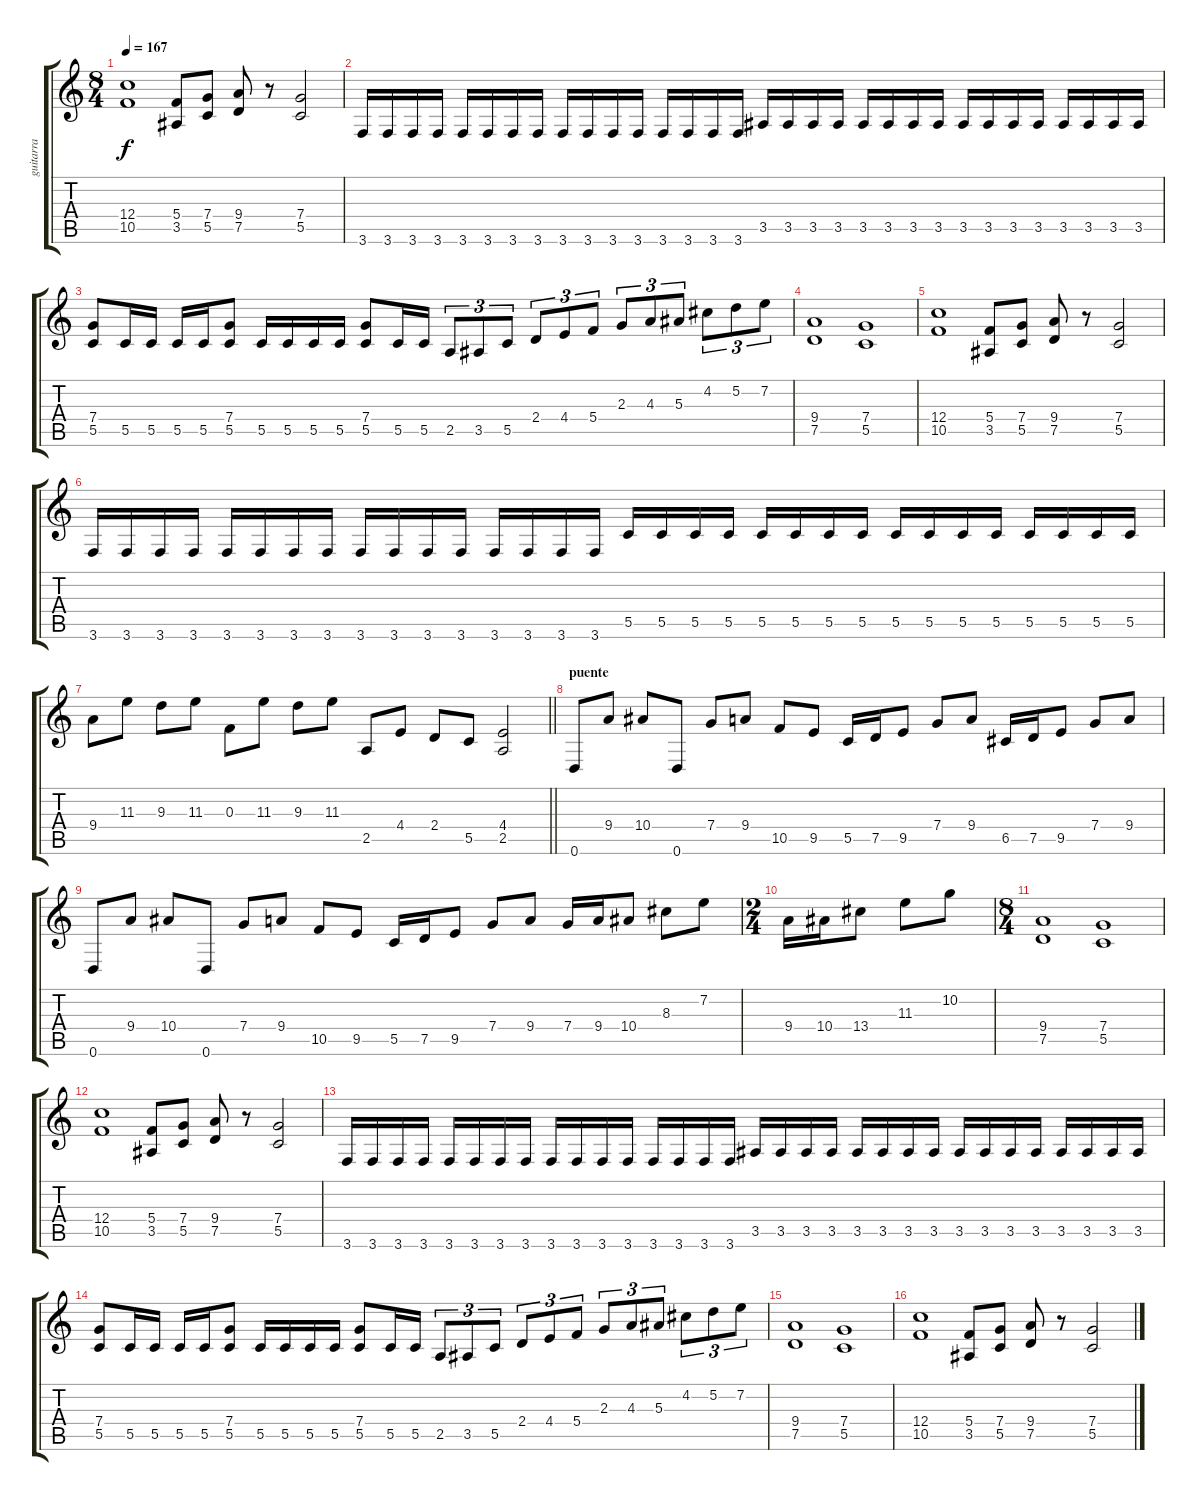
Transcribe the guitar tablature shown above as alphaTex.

\track ("guitarra" "guitarra") {instrument distortionguitar}
\staff {score tabs}
\tuning (D4 A3 F3 C3 G2 D2) {hide}
\ts (8 4)
\tempo 167
\clef g2
\ks c
(12.4 10.5).1{dy f} (5.4 3.5).8 (7.4 5.5).8 (9.4 7.5).8 r.8 (7.4 5.5).2 |
3.6.16 3.6.16 3.6.16 3.6.16 3.6.16 3.6.16 3.6.16 3.6.16 3.6.16 3.6.16 3.6.16 3.6.16 3.6.16 3.6.16 3.6.16 3.6.16 3.5.16 3.5.16 3.5.16 3.5.16 3.5.16 3.5.16 3.5.16 3.5.16 3.5.16 3.5.16 3.5.16 3.5.16 3.5.16 3.5.16 3.5.16 3.5.16 |
(7.4 5.5).8 5.5.16 5.5.16 5.5.16 5.5.16 (7.4 5.5).8 5.5.16 5.5.16 5.5.16 5.5.16 (7.4 5.5).8 5.5.16 5.5.16 2.5.8{tu (3 2)} 3.5.8{tu (3 2)} 5.5.8{tu (3 2)} 2.4.8{tu (3 2)} 4.4.8{tu (3 2)} 5.4.8{tu (3 2)} 2.3.8{tu (3 2)} 4.3.8{tu (3 2)} 5.3.8{tu (3 2)} 4.2.8{tu (3 2)} 5.2.8{tu (3 2)} 7.2.8{tu (3 2)} |
(9.4 7.5).1 (7.4 5.5).1 |
(12.4 10.5).1 (5.4 3.5).8 (7.4 5.5).8 (9.4 7.5).8 r.8 (7.4 5.5).2 |
3.6.16 3.6.16 3.6.16 3.6.16 3.6.16 3.6.16 3.6.16 3.6.16 3.6.16 3.6.16 3.6.16 3.6.16 3.6.16 3.6.16 3.6.16 3.6.16 5.5.16 5.5.16 5.5.16 5.5.16 5.5.16 5.5.16 5.5.16 5.5.16 5.5.16 5.5.16 5.5.16 5.5.16 5.5.16 5.5.16 5.5.16 5.5.16 |
\barLineRight lightlight
9.4.8 11.3.8 9.3.8 11.3.8 0.3.8 11.3.8 9.3.8 11.3.8 2.5.8 4.4.8 2.4.8 5.5.8 (4.4 2.5).2 |
\section ("" "puente")
0.6.8 9.4.8 10.4.8 0.6.8 7.4.8 9.4.8 10.5.8 9.5.8 5.5.16 7.5.16 9.5.8 7.4.8 9.4.8 6.5.16 7.5.16 9.5.8 7.4.8 9.4.8 |
0.6.8 9.4.8 10.4.8 0.6.8 7.4.8 9.4.8 10.5.8 9.5.8 5.5.16 7.5.16 9.5.8 7.4.8 9.4.8 7.4.16 9.4.16 10.4.8 8.3.8 7.2.8 |
\ts (2 4)
9.4.16 10.4.16 13.4.8 11.3.8 10.2.8 |
\ts (8 4)
(9.4 7.5).1 (7.4 5.5).1 |
(12.4 10.5).1 (5.4 3.5).8 (7.4 5.5).8 (9.4 7.5).8 r.8 (7.4 5.5).2 |
3.6.16 3.6.16 3.6.16 3.6.16 3.6.16 3.6.16 3.6.16 3.6.16 3.6.16 3.6.16 3.6.16 3.6.16 3.6.16 3.6.16 3.6.16 3.6.16 3.5.16 3.5.16 3.5.16 3.5.16 3.5.16 3.5.16 3.5.16 3.5.16 3.5.16 3.5.16 3.5.16 3.5.16 3.5.16 3.5.16 3.5.16 3.5.16 |
(7.4 5.5).8 5.5.16 5.5.16 5.5.16 5.5.16 (7.4 5.5).8 5.5.16 5.5.16 5.5.16 5.5.16 (7.4 5.5).8 5.5.16 5.5.16 2.5.8{tu (3 2)} 3.5.8{tu (3 2)} 5.5.8{tu (3 2)} 2.4.8{tu (3 2)} 4.4.8{tu (3 2)} 5.4.8{tu (3 2)} 2.3.8{tu (3 2)} 4.3.8{tu (3 2)} 5.3.8{tu (3 2)} 4.2.8{tu (3 2)} 5.2.8{tu (3 2)} 7.2.8{tu (3 2)} |
(9.4 7.5).1 (7.4 5.5).1 |
(12.4 10.5).1 (5.4 3.5).8 (7.4 5.5).8 (9.4 7.5).8 r.8 (7.4 5.5).2
